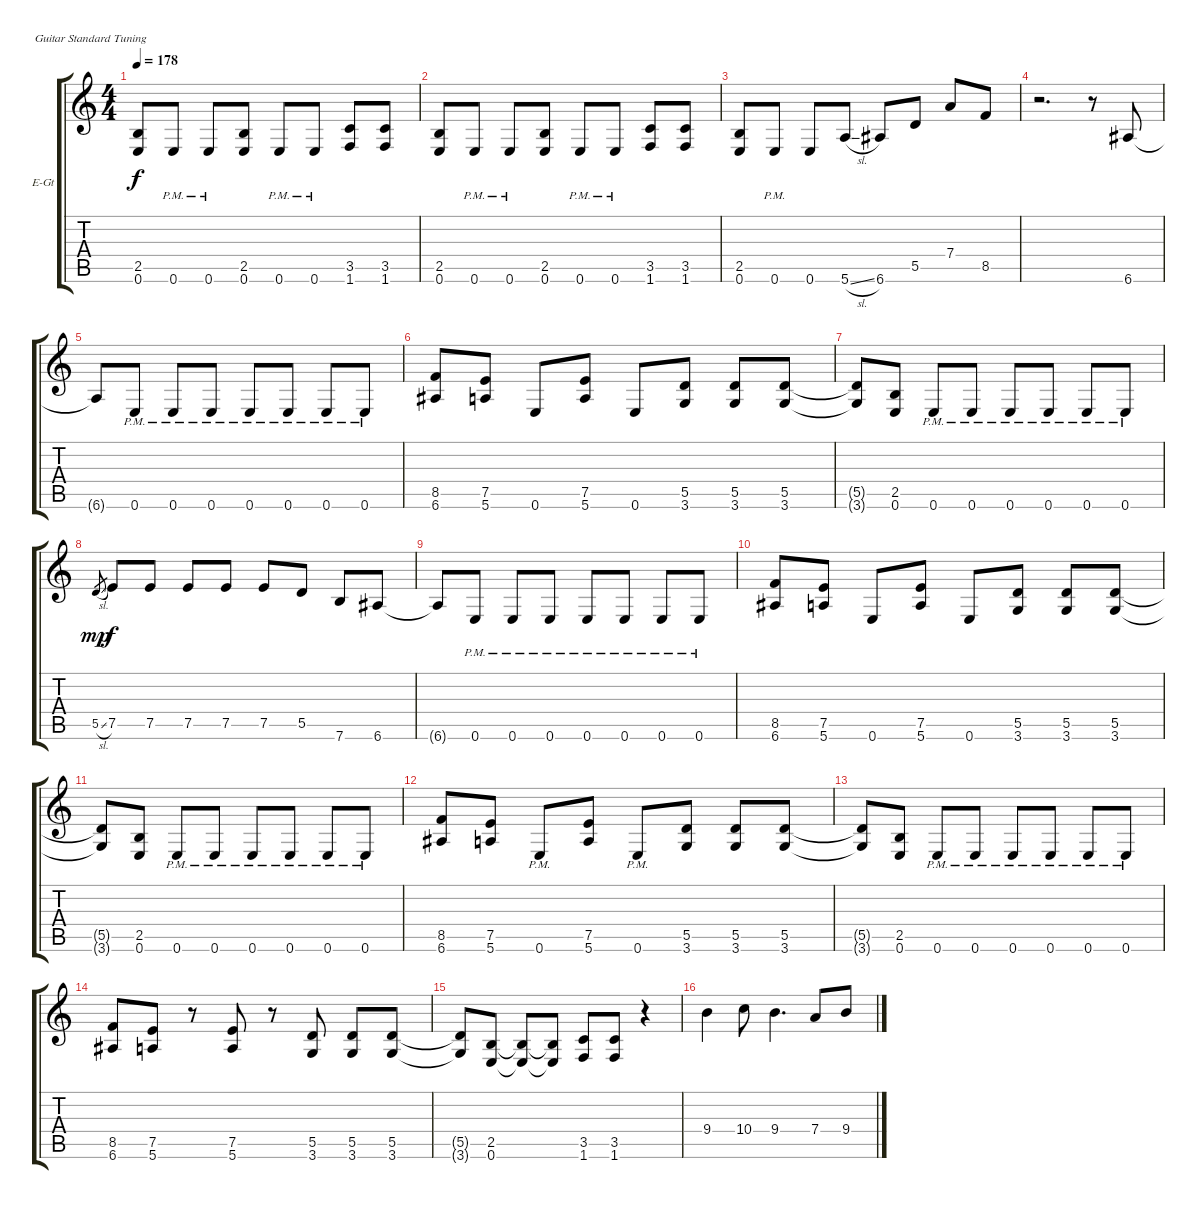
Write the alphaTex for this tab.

\bracketExtendMode groupsimilarinstruments
\firstSystemTrackNameOrientation horizontal
\otherSystemsTrackNameOrientation horizontal
\track ("Kirk Hammet" "E-Gt") {instrument distortionguitar}
\staff {score tabs}
\tuning (E4 B3 G3 D3 A2 E2)
\ts (4 4)
\tempo 178
\clef g2
\ks c
(2.5 0.6).8{dy f} 0.6{pm}.8 0.6{pm}.8 (2.5 0.6).8 0.6{pm}.8 0.6{pm}.8 (3.5 1.6).8 (3.5 1.6).8 |
(2.5 0.6).8 0.6{pm}.8 0.6{pm}.8 (2.5 0.6).8 0.6{pm}.8 0.6{pm}.8 (3.5 1.6).8 (3.5 1.6).8 |
(2.5 0.6).8 0.6{pm}.8 0.6.8 5.6{sl}.8 6.6.8 5.5.8 7.4.8 8.5.8 |
r.2{d} r.8 6.6.8 |
6.6{t}.8 0.6{pm}.8 0.6{pm}.8 0.6{pm}.8 0.6{pm}.8 0.6{pm}.8 0.6{pm}.8 0.6{pm}.8 |
(8.5 6.6).8 (7.5 5.6).8 0.6.8 (7.5 5.6).8 0.6.8 (5.5 3.6).8 (5.5 3.6).8 (5.5 3.6).8 |
(5.5{t} 3.6{t}).8 (2.5 0.6).8 0.6{pm}.8 0.6{pm}.8 0.6{pm}.8 0.6{pm}.8 0.6{pm}.8 0.6{pm}.8 |
5.5{sl}.8{gr dy mp} 7.5.8{dy f} 7.5.8 7.5.8 7.5.8 7.5.8 5.5.8 7.6.8 6.6.8 |
6.6{t}.8 0.6{pm}.8 0.6{pm}.8 0.6{pm}.8 0.6{pm}.8 0.6{pm}.8 0.6{pm}.8 0.6{pm}.8 |
(8.5 6.6).8 (7.5 5.6).8 0.6.8 (7.5 5.6).8 0.6.8 (5.5 3.6).8 (5.5 3.6).8 (5.5 3.6).8 |
(5.5{t} 3.6{t}).8 (2.5 0.6).8 0.6{pm}.8 0.6{pm}.8 0.6{pm}.8 0.6{pm}.8 0.6{pm}.8 0.6{pm}.8 |
(8.5 6.6).8 (7.5 5.6).8 0.6{pm}.8 (7.5 5.6).8 0.6{pm}.8 (5.5 3.6).8 (5.5 3.6).8 (5.5 3.6).8 |
(5.5{t} 3.6{t}).8 (2.5 0.6).8 0.6{pm}.8 0.6{pm}.8 0.6{pm}.8 0.6{pm}.8 0.6{pm}.8 0.6{pm}.8 |
(8.5 6.6).8 (7.5 5.6).8 r.8 (7.5 5.6).8 r.8 (5.5 3.6).8 (5.5 3.6).8 (5.5 3.6).8 |
(5.5{t} 3.6{t}).8 (2.5 0.6).8 (2.5{t} 0.6{t}).8 (2.5{t} 0.6{t}).8 (3.5 1.6).8 (3.5 1.6).8 r.4 |
9.4.4 10.4.8 9.4.4{d} 7.4.8 9.4.8
